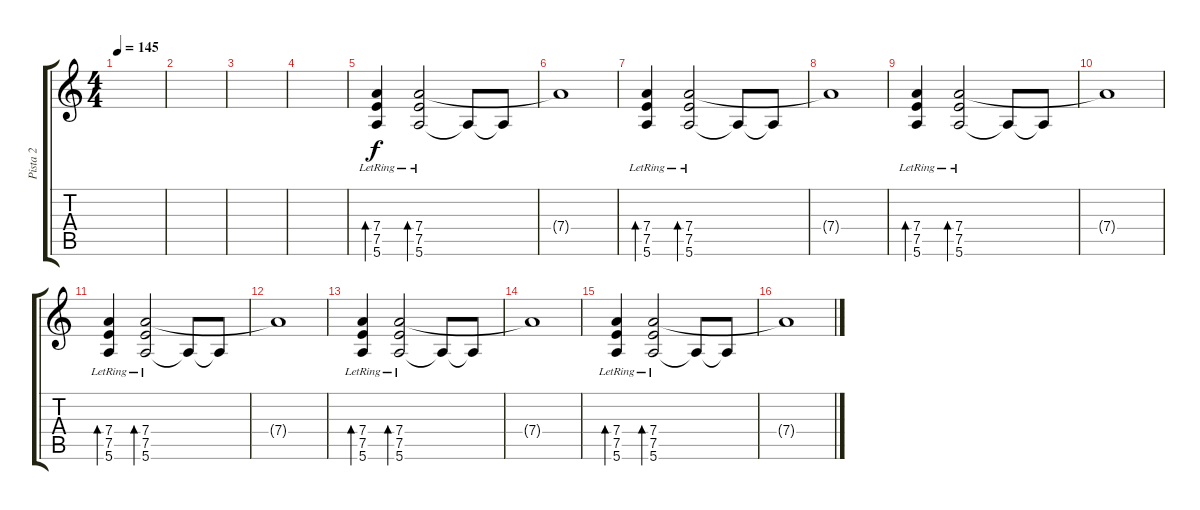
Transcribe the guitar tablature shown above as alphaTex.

\track ("Pista 2" "Pista 2") {instrument distortionguitar}
\staff {score tabs}
\tuning (E4 B3 G3 D3 A2 E2) {hide}
\ts (4 4)
\tempo 145
\clef g2
\ks c
|
|
|
|
(7.4{lr} 7.5{lr} 5.6{lr}).4{bd 30 dy f} (7.4{lr} 7.5{lr} 5.6{lr}).2{bd 30} 5.6{t}.8 5.6{t}.8 |
7.4{t}.1 |
(7.4{lr} 7.5{lr} 5.6{lr}).4{bd 30} (7.4{lr} 7.5{lr} 5.6{lr}).2{bd 30} 5.6{t}.8 5.6{t}.8 |
7.4{t}.1 |
(7.4{lr} 7.5{lr} 5.6{lr}).4{bd 30} (7.4{lr} 7.5{lr} 5.6{lr}).2{bd 30} 5.6{t}.8 5.6{t}.8 |
7.4{t}.1 |
(7.4{lr} 7.5{lr} 5.6{lr}).4{bd 30} (7.4{lr} 7.5{lr} 5.6{lr}).2{bd 30} 5.6{t}.8 5.6{t}.8 |
7.4{t}.1 |
(7.4{lr} 7.5{lr} 5.6{lr}).4{bd 30} (7.4{lr} 7.5{lr} 5.6{lr}).2{bd 30} 5.6{t}.8 5.6{t}.8 |
7.4{t}.1 |
(7.4{lr} 7.5{lr} 5.6{lr}).4{bd 30} (7.4{lr} 7.5{lr} 5.6{lr}).2{bd 30} 5.6{t}.8 5.6{t}.8 |
7.4{t}.1
